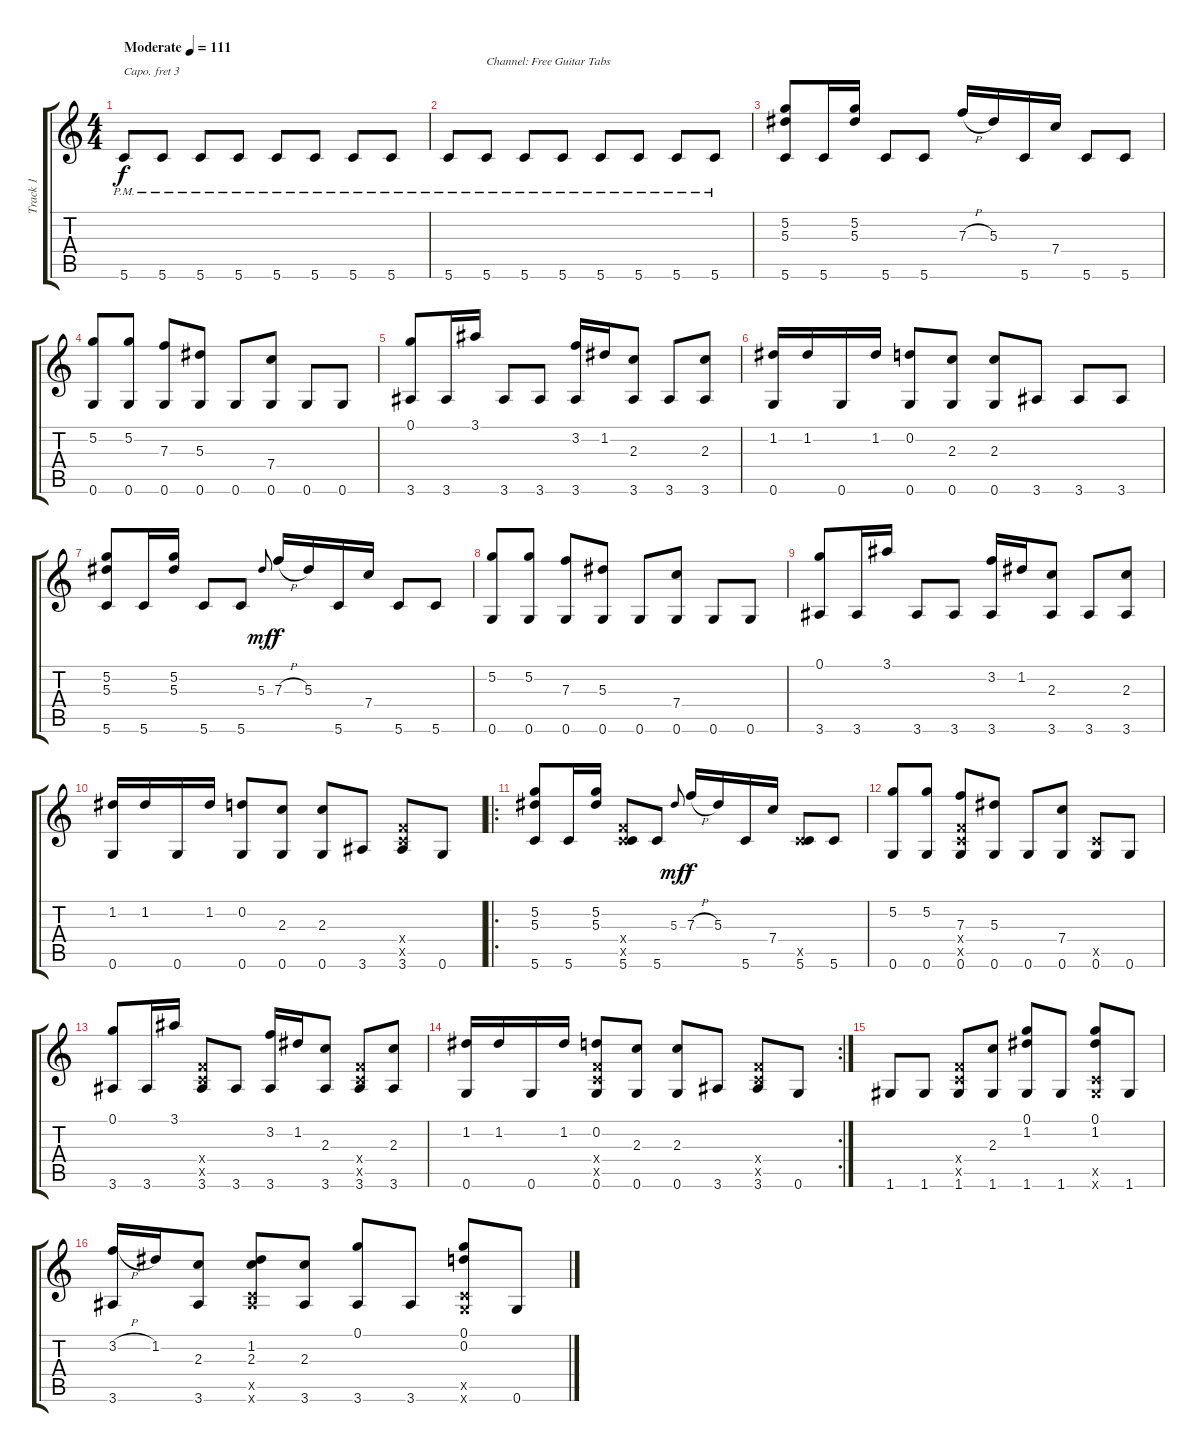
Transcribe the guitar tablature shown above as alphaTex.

\track ("Track 1" "Track 1") {instrument acousticguitarsteel}
\staff {score tabs}
\capo 3
\tuning (E4 B3 G3 D3 A2 E2) {hide}
\ts (4 4)
\tempo (111 "Moderate")
\clef g2
\ks c
5.6{pm}.8{dy f instrument acousticguitarsteel} 5.6{pm}.8 5.6{pm}.8 5.6{pm}.8 5.6{pm}.8 5.6{pm}.8 5.6{pm}.8 5.6{pm}.8 |
5.6{pm}.8 5.6{pm}.8{txt "Channel: Free Guitar Tabs"} 5.6{pm}.8 5.6{pm}.8 5.6{pm}.8 5.6{pm}.8 5.6{pm}.8 5.6{pm}.8 |
(5.2 5.3 5.6).8 5.6.16 (5.2 5.3).16 5.6.8 5.6.8 7.3{h}.16 5.3.16 5.6.16 7.4.16 5.6.8 5.6.8 |
(5.2 0.6).8 (5.2 0.6).8 (7.3 0.6).8 (5.3 0.6).8 0.6.8 (7.4 0.6).8 0.6.8 0.6.8 |
(0.1 3.6).8 3.6.16 3.1.16 3.6.8 3.6.8 (3.2 3.6).16 1.2.16 (2.3 3.6).8 3.6.8 (2.3 3.6).8 |
(1.2 0.6).16 1.2.16 0.6.16 1.2.16 (0.2 0.6).8 (2.3 0.6).8 (2.3 0.6).8 3.6.8 3.6.8 3.6.8 |
(5.2 5.3 5.6).8 5.6.16 (5.2 5.3).16 5.6.8 5.6.8 5.3.8{gr onbeat dy mf} 7.3{h}.16{dy f} 5.3.16 5.6.16 7.4.16 5.6.8 5.6.8 |
(5.2 0.6).8 (5.2 0.6).8 (7.3 0.6).8 (5.3 0.6).8 0.6.8 (7.4 0.6).8 0.6.8 0.6.8 |
(0.1 3.6).8 3.6.16 3.1.16 3.6.8 3.6.8 (3.2 3.6).16 1.2.16 (2.3 3.6).8 3.6.8 (2.3 3.6).8 |
(1.2 0.6).16 1.2.16 0.6.16 1.2.16 (0.2 0.6).8 (2.3 0.6).8 (2.3 0.6).8 3.6.8 (0.4{x} 0.5{x} 3.6).8 0.6.8 |
\ro
(5.2 5.3 5.6).8 5.6.16 (5.2 5.3).16 (0.4{x} 0.5{x} 5.6).8 5.6.8 5.3.8{gr onbeat dy mf} 7.3{h}.16{dy f} 5.3.16 5.6.16 7.4.16 (0.5{x} 5.6).8 5.6.8 |
(5.2 0.6).8 (5.2 0.6).8 (7.3 0.4{x} 0.5{x} 0.6).8 (5.3 0.6).8 0.6.8 (7.4 0.6).8 (0.5{x} 0.6).8 0.6.8 |
(0.1 3.6).8 3.6.16 3.1.16 (0.4{x} 0.5{x} 3.6).8 3.6.8 (3.2 3.6).16 1.2.16 (2.3 3.6).8 (0.4{x} 0.5{x} 3.6).8 (2.3 3.6).8 |
\rc 2
(1.2 0.6).16 1.2.16 0.6.16 1.2.16 (0.2 0.4{x} 0.5{x} 0.6).8 (2.3 0.6).8 (2.3 0.6).8 3.6.8 (0.4{x} 0.5{x} 3.6).8 0.6.8 |
1.6.8 1.6.8 (0.4{x} 0.5{x} 1.6).8 (2.3 1.6).8 (0.1 1.2 1.6).8 1.6.8 (0.1 1.2 0.5{x} 1.6{x}).8 1.6.8 |
(3.2{h} 3.6).16 1.2.16 (2.3 3.6).8 (1.2 2.3 0.5{x} 3.6{x}).8 (2.3 3.6).8 (0.1 3.6).8 3.6.8 (0.1 0.2 0.5{x} 0.6{x}).8 0.6.8
